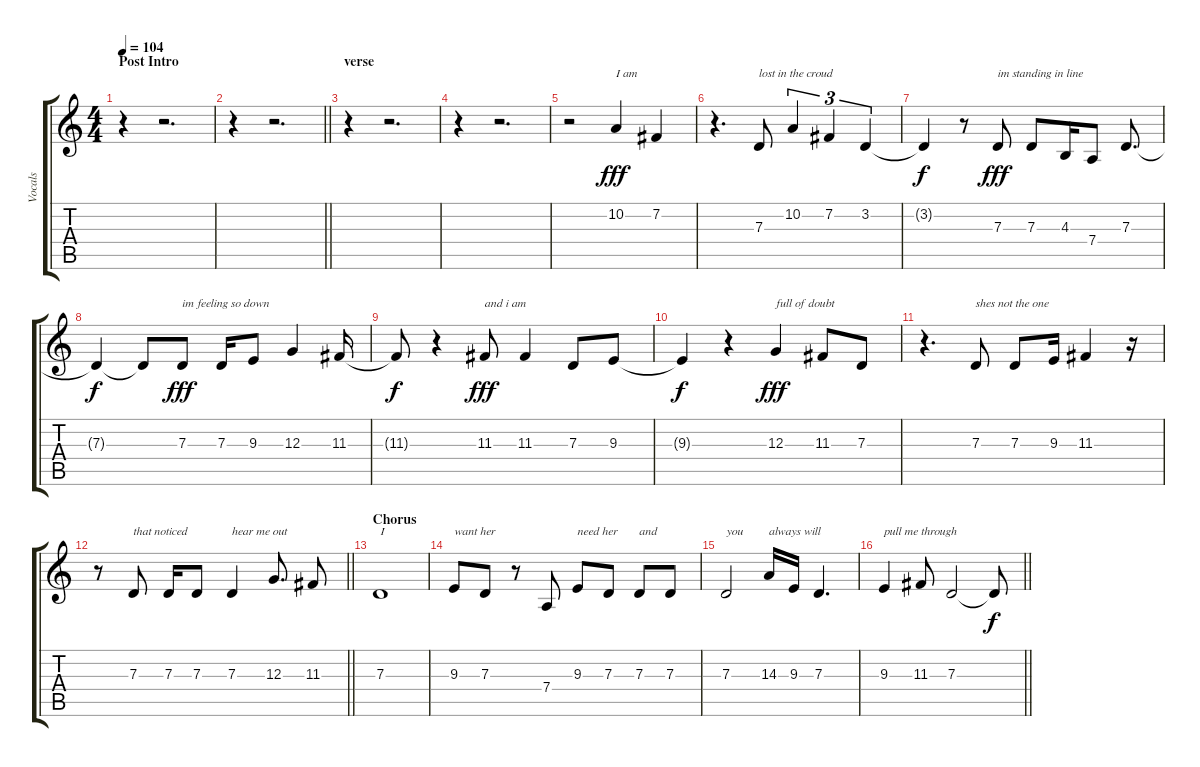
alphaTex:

\track ("Vocals" "Vocals") {instrument acousticgrandpiano}
\staff {score tabs}
\tuning (E4 B3 G3 D3 A2 E2) {hide}
\ts (4 4)
\section ("" "Post Intro")
\tempo 104
\clef g2
\ks c
r.4{dy fff} r.2{d} |
\barLineRight lightlight
r.4 r.2{d} |
\section ("" "verse")
r.4 r.2{d} |
r.4 r.2{d} |
r.2 10.2.4{txt "I am"} 7.2.4 |
r.4{d} 7.3.8{txt "lost in the croud"} 10.2.4{tu (3 2)} 7.2.4{tu (3 2)} 3.2.4{tu (3 2)} |
3.2{t}.4{dy f} r.8 7.3.8{txt "im standing in line" dy fff} 7.3.8 4.3.16 7.4.8 7.3.8{d} |
7.3{t}.4{dy f} 7.3{t}.8 7.3.8{txt "im feeling so down" dy fff} 7.3.16 9.3.8 12.3.4 11.3.16 |
11.3{t}.8{dy f} r.4 11.3.8{txt "and i am " dy fff} 11.3.4 7.3.8 9.3.8 |
9.3{t}.4{dy f} r.4 12.3.4{txt "full of doubt" dy fff} 11.3.8 7.3.8 |
r.4{d} 7.3.8{txt "shes not the one"} 7.3.8 9.3.16 11.3.4 r.16 |
\barLineRight lightlight
r.8 7.3.8{txt "that noticed"} 7.3.16 7.3.8 7.3.4{txt "hear me out"} 12.3.8{d} 11.3.8 |
\section ("" "Chorus")
7.3.1{txt "I"} |
9.3.8{txt "want her"} 7.3.8 r.8 7.4.8 9.3.8{txt "need her"} 7.3.8 7.3.8{txt "and "} 7.3.8 |
7.3.2{txt "you"} 14.3.16{txt "always will "} 9.3.16 7.3.4{d} |
\barLineRight lightlight
9.3.4{txt "pull me through"} 11.3.8 7.3.2 7.3{t}.8{dy f}
